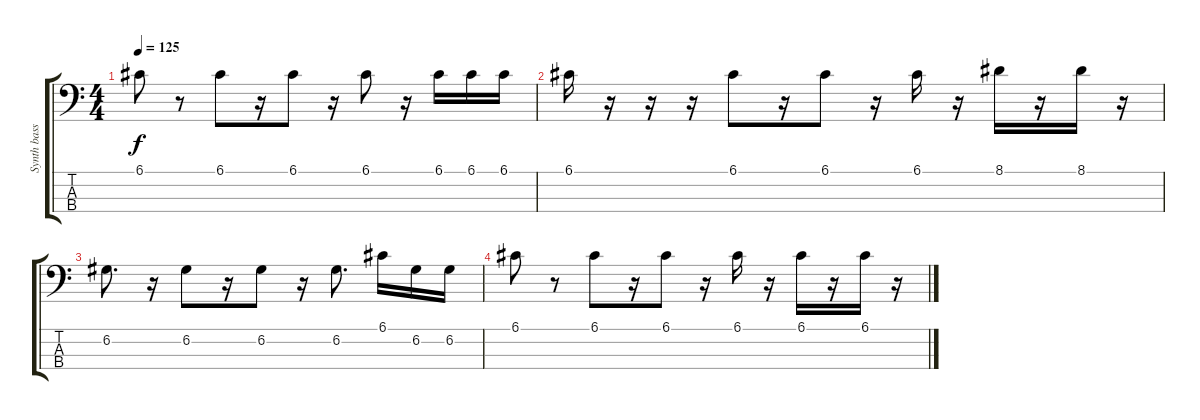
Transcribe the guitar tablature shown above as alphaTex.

\track ("Synth bass 1" "Synth bass") {instrument synthbass1}
\staff {score tabs}
\tuning (G2 D2 A1 E1) {hide}
\ts (4 4)
\tempo 125
\clef f4
\ks c
6.1.8{dy f} r.8 6.1.8 r.16 6.1.8 r.16 6.1.8 r.16 6.1.16 6.1.16 6.1.16 |
6.1.16 r.16 r.16 r.16 6.1.8 r.16 6.1.8 r.16 6.1.16 r.16 8.1.16 r.16 8.1.16 r.16 |
6.2.8{d} r.16 6.2.8 r.16 6.2.8 r.16 6.2.8{d} 6.1.16 6.2.16 6.2.16 |
6.1.8 r.8 6.1.8 r.16 6.1.8 r.16 6.1.16 r.16 6.1.16 r.16 6.1.16 r.16
